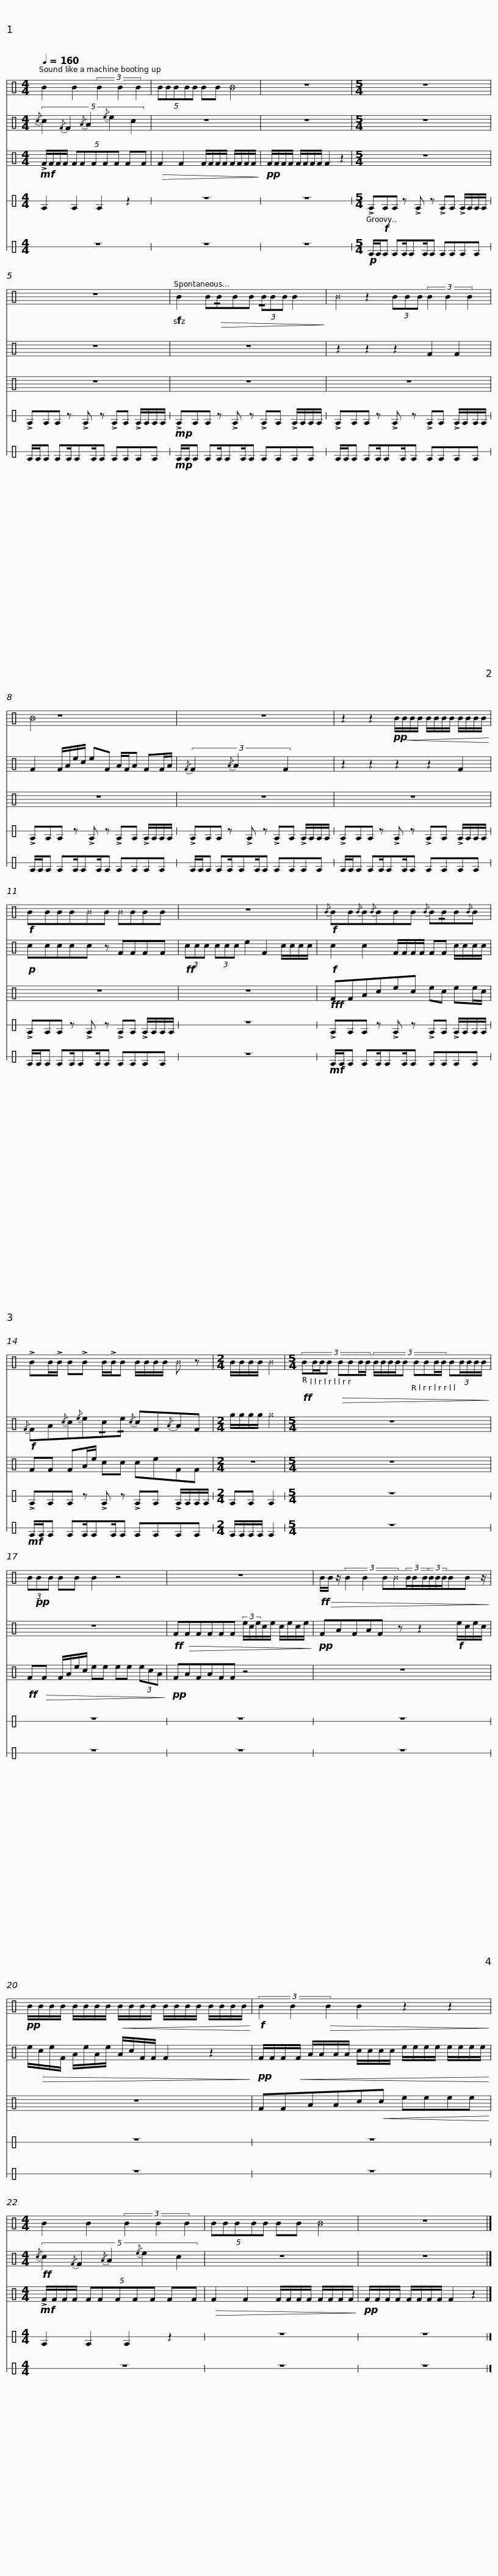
X:1
%%score 1 2 3 4 5
L:1/8
Q:1/4=160
M:4/4
I:linebreak $
K:C
V:1 perc
K:none
V:2 perc
K:none
V:3 perc
K:none
V:4 perc stafflines=1
K:none
V:5 perc stafflines=1
K:none
V:1
 B2 B2 (3B2 B2 B2 | (5:4:5BBBBB BB _B2 |$ z8 |[M:5/4] z10 | z10 |$ %5
!sfz! B2 B!>(!!/!BBB (3!/!BBB B2!>)! | ^B2 z2 (3BBB (3B2 B2 B2 |$ _B2 z8 | z10 |$ z2 z2!pp! B/!<(!B/B/B/ B/B/B/B/ B/B/B/B/!<)! | %10
!f! BBBB^BB ^BBBB | z10 |$!f!{/B} BB{/B}B{/B}BBB{/B} B!/!BB{/B}B | !>!BB/!>!B/ B!>!B B/!>!B/B B/B/B/B/ ^B z |$[M:2/4] B/B/B/B/ ^B2 | %15
[M:5/4]!ff! (3:2:8BB/B/B!>(! BBB/B/ (3:2:9B/B/B/B/B BBB/B/ (3:2:5BB/B/B/B/!>)! | (3B!pp!BB BB B2 z4 |$ z10 |!ff!!>(! B/B/ z/ (3:2:4B2 B2 B^B(3B/B/B/(3B/B/B/BB z/!>)! |$!pp! B/B/B/B/ B/B/B/B/!<(! B/B/B/B/ B/B/B/B/ B/B/B/B/!<)! | %20
!f! (3B2 B2!>(! B2 B2 z2 z2!>)! |$[M:4/4] B2 B2 (3B2 B2 B2 | (5:4:5BBBBB BB _B2 | z8 |] %24
V:2
{/c} (5:4:5c2{/F} F2{/A} A2{/e} e2 c2 | z8 |$ z8 |[M:5/4] z10 | z10 |$ %5
 z10 | z2 z2 z2 F2 F2 |$ F2 F/A/e/c/ eF A/F/A FF/A/ |{/F} (3:5:3F2{/A} A2 F2 |$ z2 z2 z2 z2 F2 | %10
!p! ccccc z FFFF |!ff! (3ccc (3ccc e2 F2 c/c/c/c/ |$!f! c2 c2 F/F/F/F/ FF c/c/c/c/ |!f!{/F} FA{/c}c{/e}e!/!c!/!e{/c} cF{/A}AF |$[M:2/4] g/g/g/g/ ^g2 | %15
[M:5/4] z10 | z10 |$!ff! F!>(!FFFFF (3e/c/e/c/e/ c/e/c/e/!>)! |!pp! FAFAF z z2!f! e/c/e/c/ |$ e/!>(!c/e/F/ A/e/A/e/ A/c/F/F/ F2 z2!>)! | %20
!pp! F/F/F/!<(!F/ A/A/A/A/ c/c/c/c/ e/e/e/e/ e/e/e/e/!<)! |$[M:4/4]!ff!{/c} (5:4:5c2{/F} F2{/A} A2{/e} e2 c2 | z8 | z8 |] %24
V:3
!mf! !>!F/F/F/F/ (5:4:5FFFFF FF |!>(! F2 F2 F/F/F/F/ F/F/F/F/!>)! |$!pp! F/F/F/F/ F/F/F/F/ F2 z2 |[M:5/4] z10 | z10 |$ %5
 z10 | z10 |$ z10 | z10 |$ z10 | %10
 z10 | z10 |$!fff! FFAcec ec ee/c/ | FF FA/e/ cc ceFF |$[M:2/4] z4 | %15
[M:5/4] z10 |!ff! F!>(!F F/A/e/c/ ee ee (3ecA!>)! |$!pp! FAFAFF z4 | z10 |$ z10 | %20
 FFAAc!<(!c eeee!<)! |$[M:4/4]!mf! !>!F/F/F/F/ (5:4:5FFFFF FF |!>(! F2 F2 F/F/F/F/ F/F/F/F/!>)! |!pp! F/F/F/F/ F/F/F/F/ F2 z2 |] %24
V:4
 E2 E2 E2 z2 | z8 |$ z8 |[M:5/4] !>!E!f!EE z !>!E z !>!EE !>!E/E/E/E/ | !>!EEE z !>!E z !>!EE !>!E/E/E/E/ |$ %5
!mp! !>!EEE z !>!E z !>!EE !>!E/E/E/E/ | !>!EEE z !>!E z !>!EE !>!E/E/E/E/ |$ !>!EEE z !>!E z !>!EE !>!E/E/E/E/ | !>!EEE z !>!E z !>!EE !>!E/E/E/E/ |$ !>!EEE z !>!E z !>!EE !>!E/E/E/E/ | %10
 !>!EEE z !>!E z !>!EE !>!E/E/E/E/ | z10 |$ !>!EEE z !>!E z !>!EE !>!E/E/E/E/ | !>!EEE z !>!E z !>!EE !>!E/E/E/E/ |$[M:2/4] EE E2 | %15
[M:5/4] z10 | z10 |$ z10 | z10 |$ z10 | %20
 z10 |$[M:4/4] E2 E2 E2 z2 | z8 | z8 |] %24
V:5
 z8 | z8 |$ z8 |[M:5/4]!p! E/E/E EE/EE/E EEEE | E/E/E EE/EE/E EEEE |$ %5
!mp! E/E/E EE/EE/E EEEE | E/E/E EE/EE/E EEEE |$ E/E/E EE/EE/E EEEE | E/E/E EE/EE/E EEEE |$ E/E/E EE/EE/E EEEE | %10
 E/E/E EE/EE/E EEEE | z10 |$!mf! E/E/E EE/EE/E EEEE |!mf! E/E/E EE/EE/E EEEE |$[M:2/4] E/E/E/E/ E2 | %15
[M:5/4] z10 | z10 |$ z10 | z10 |$ z10 | %20
 z10 |$[M:4/4] z8 | z8 | z8 |] %24
